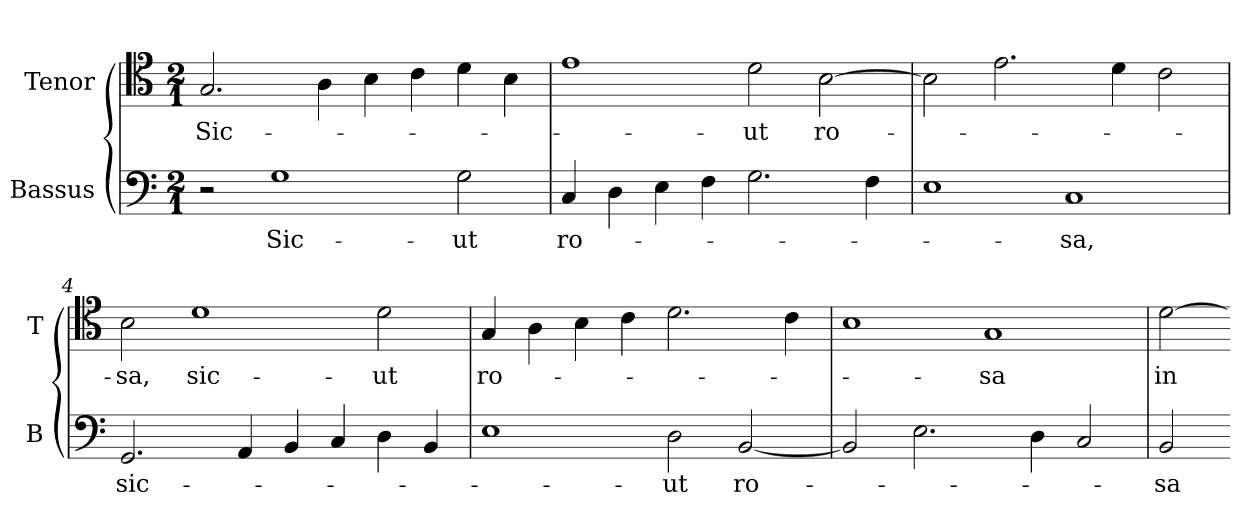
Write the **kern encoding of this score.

**kern	**text	**kern	**text
*part2	*part2	*part1	*part1
*staff2	*staff2	*staff1	*staff1
*I"Bassus	*	*I"Tenor	*
*I'B	*	*I'T	*
*clefF4	*	*clefC4	*
*k[]	*	*k[]	*
*G:mix	*	*G:mix	*
*M2/1	*	*M2/1	*
=1	=1	=1	=1
2r	.	2.G	Sic-
1G	Sic-	.	.
.	.	4A	.
.	.	4B	.
.	.	4c	.
2G	-ut	4d	.
.	.	4B	.
=2	=2	=2	=2
4C	ro-	1e	.
4D	.	.	.
4E	.	.	.
4F	.	.	.
2.G	.	2d	-ut
.	.	[2B	ro-
4F	.	.	.
=3	=3	=3	=3
1E	.	2B]	.
.	.	2.e	.
1C	-sa,	.	.
.	.	4d	.
.	.	2c	.
=4	=4	=4	=4
2.GG	sic-	2B	-sa,
.	.	1d	sic-
4AA	.	.	.
4BB	.	.	.
4C	.	.	.
4D	.	2d	-ut
4BB	.	.	.
=5	=5	=5	=5
1E	.	4G	ro-
.	.	4A	.
.	.	4B	.
.	.	4c	.
2D	-ut	2.d	.
[2BB	ro-	.	.
.	.	4c	.
=6	=6	=6	=6
2BB]	.	1B	.
2.E	.	.	.
.	.	1G	-sa
4D	.	.	.
2C	.	.	.
=7	=7	=7	=7
2BB	-sa	[2d	in-
=-	=-	=-	=-
*-	*-	*-	*-
